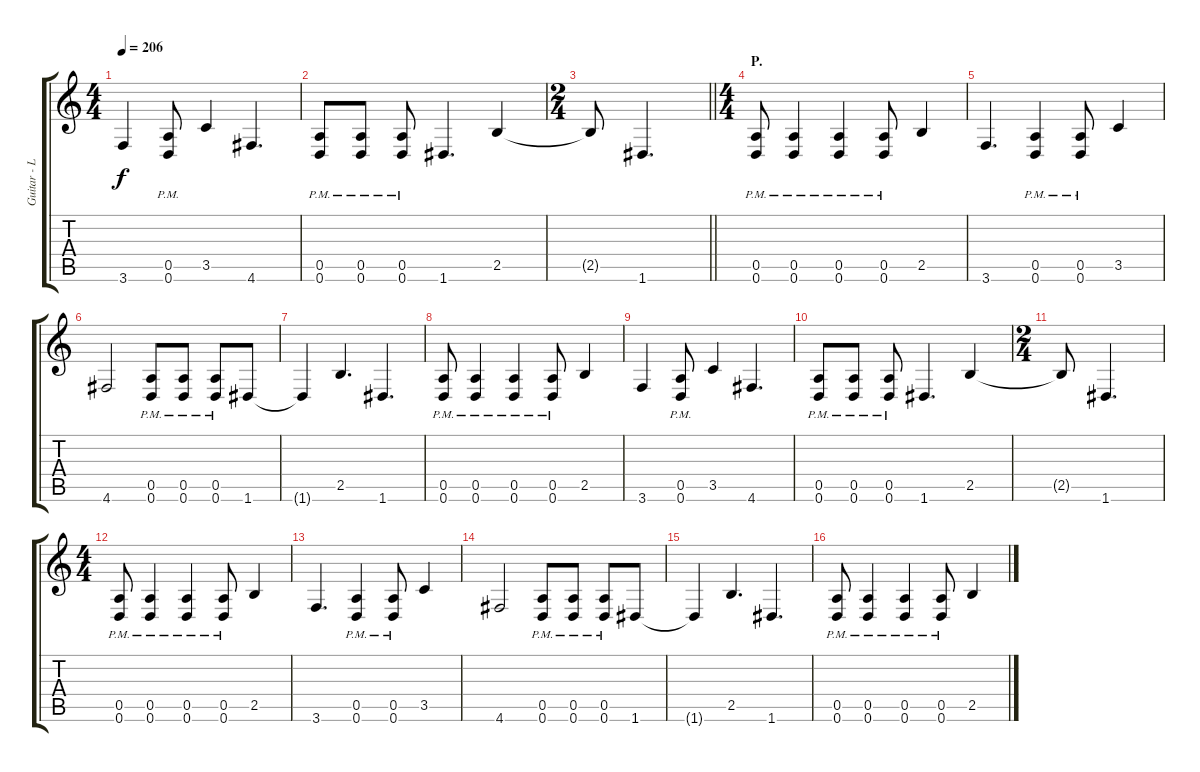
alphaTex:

\track ("Guitar - Left" "Guitar - L") {instrument distortionguitar}
\staff {score tabs}
\tuning (E4 B3 G3 D3 A2 D2) {hide}
\ts (4 4)
\tempo 206
\clef g2
\ks c
3.6.4{dy f} (0.5{pm} 0.6{pm}).8 3.5.4 4.6.4{d} |
(0.5{pm} 0.6{pm}).8 (0.5{pm} 0.6{pm}).8 (0.5{pm} 0.6{pm}).8 1.6.4{d} 2.5.4 |
\ts (2 4)
\barLineRight lightlight
2.5{t}.8 1.6.4{d} |
\ts (4 4)
\section ("" "P.")
(0.5{pm} 0.6{pm}).8 (0.5{pm} 0.6{pm}).4 (0.5{pm} 0.6{pm}).4 (0.5{pm} 0.6{pm}).8 2.5.4 |
3.6.4{d} (0.5{pm} 0.6{pm}).4 (0.5{pm} 0.6{pm}).8 3.5.4 |
4.6.2 (0.5{pm} 0.6{pm}).8 (0.5{pm} 0.6{pm}).8 (0.5{pm} 0.6{pm}).8 1.6.8 |
1.6{t}.4 2.5.4{d} 1.6.4{d} |
(0.5{pm} 0.6{pm}).8 (0.5{pm} 0.6{pm}).4 (0.5{pm} 0.6{pm}).4 (0.5{pm} 0.6{pm}).8 2.5.4 |
3.6.4 (0.5{pm} 0.6{pm}).8 3.5.4 4.6.4{d} |
(0.5{pm} 0.6{pm}).8 (0.5{pm} 0.6{pm}).8 (0.5{pm} 0.6{pm}).8 1.6.4{d} 2.5.4 |
\ts (2 4)
2.5{t}.8 1.6.4{d} |
\ts (4 4)
(0.5{pm} 0.6{pm}).8 (0.5{pm} 0.6{pm}).4 (0.5{pm} 0.6{pm}).4 (0.5{pm} 0.6{pm}).8 2.5.4 |
3.6.4{d} (0.5{pm} 0.6{pm}).4 (0.5{pm} 0.6{pm}).8 3.5.4 |
4.6.2 (0.5{pm} 0.6{pm}).8 (0.5{pm} 0.6{pm}).8 (0.5{pm} 0.6{pm}).8 1.6.8 |
1.6{t}.4 2.5.4{d} 1.6.4{d} |
(0.5{pm} 0.6{pm}).8 (0.5{pm} 0.6{pm}).4 (0.5{pm} 0.6{pm}).4 (0.5{pm} 0.6{pm}).8 2.5.4
